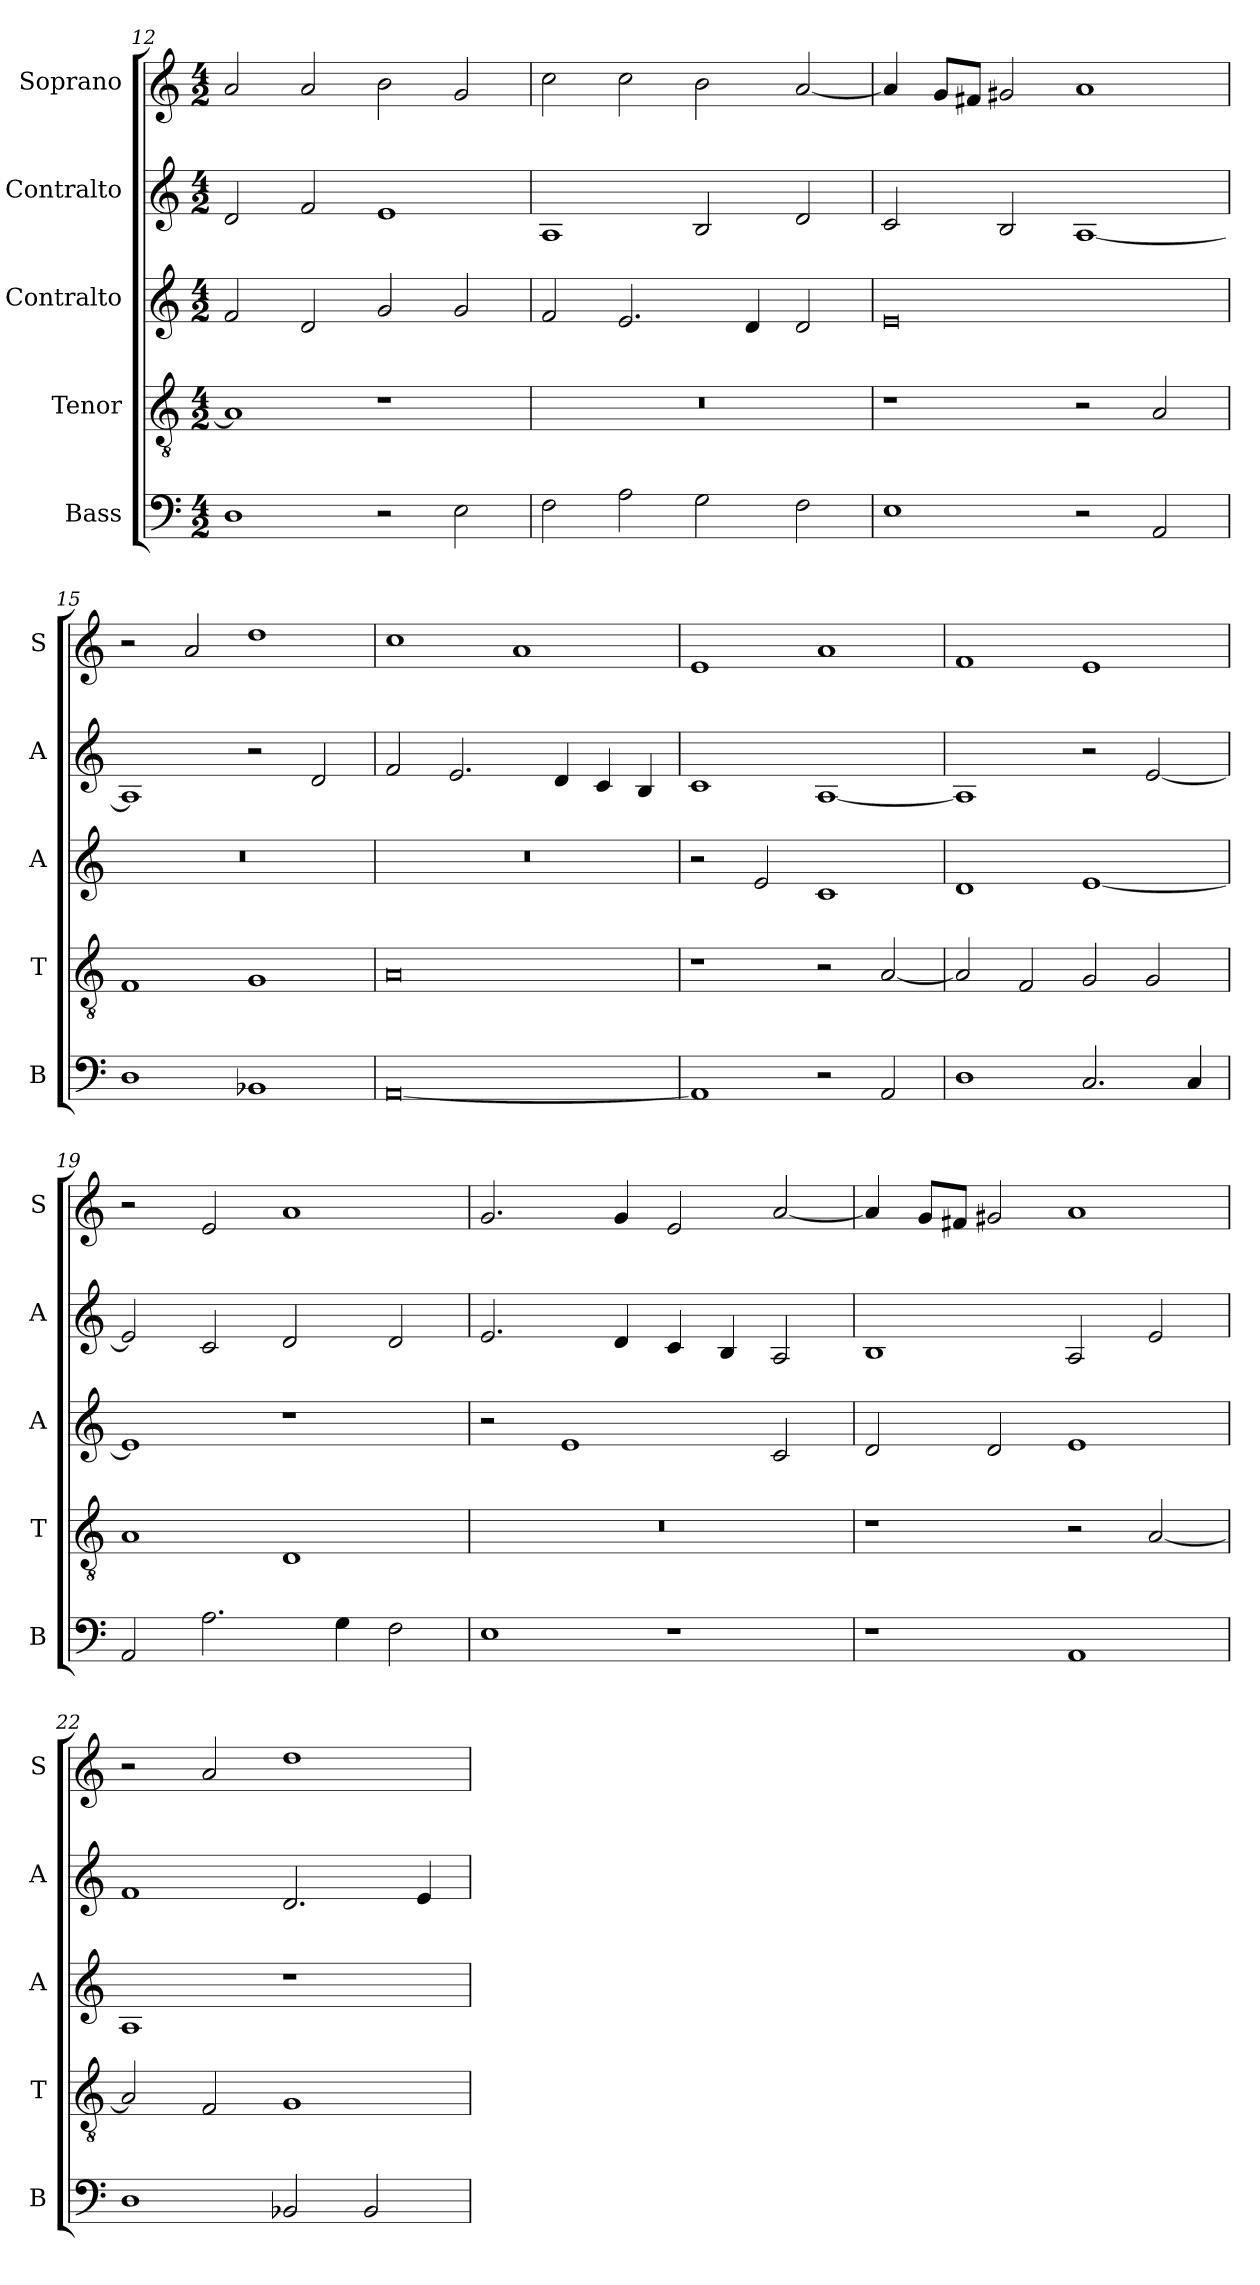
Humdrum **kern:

**kern	**kern	**kern	**kern	**kern
*part5	*part4	*part3	*part2	*part1
*staff5	*staff4	*staff3	*staff2	*staff1
*I"Bass	*I"Tenor	*I"Contralto	*I"Contralto	*I"Soprano
*I'B	*I'T	*I'A	*I'A	*I'S
*clefF4	*clefGv2	*clefG2	*clefG2	*clefG2
*k[]	*k[]	*k[]	*k[]	*k[]
*E:phr	*E:phr	*E:phr	*E:phr	*E:phr
*M4/2	*M4/2	*M4/2	*M4/2	*M4/2
=12	=12	=12	=12	=12
1D	1A]	2f	2d	2a
.	.	2d	2f	2a
2r	1r	2g	1e	2b
2E	.	2g	.	2g
=13	=13	=13	=13	=13
2F	0r	2f	1A	2cc
2A	.	2.e	.	2cc
2G	.	.	2B	2b
.	.	4d	.	.
2F	.	2d	2d	[2a
=14	=14	=14	=14	=14
1E	1r	0e	2c	4a]
.	.	.	.	8g/L
.	.	.	.	8f#X/J
.	.	.	2B	2g#X
2r	2r	.	[1A	1a
2AA	2A	.	.	.
=15	=15	=15	=15	=15
1D	1F	0r	1A]	2r
.	.	.	.	2a
1BB-X	1G	.	2r	1dd
.	.	.	2d	.
=16	=16	=16	=16	=16
[0AA	0A	0r	2f	1cc
.	.	.	2.e	.
.	.	.	.	1a
.	.	.	4d	.
.	.	.	4c	.
.	.	.	4B	.
=17	=17	=17	=17	=17
1AA]	1r	2r	1c	1e
.	.	2e	.	.
2r	2r	1c	[1A	1a
2AA	[2A	.	.	.
=18	=18	=18	=18	=18
1D	2A]	1d	1A]	1f
.	2F	.	.	.
2.C	2G	[1e	2r	1e
.	2G	.	[2e	.
4C	.	.	.	.
=19	=19	=19	=19	=19
2AA	1A	1e]	2e]	2r
2.A	.	.	2c	2e
.	1D	1r	2d	1a
4G	.	.	.	.
2F	.	.	2d	.
=20	=20	=20	=20	=20
1E	0r	2r	2.e	2.g
.	.	1e	.	.
.	.	.	4d	4g
1r	.	.	4c	2e
.	.	.	4B	.
.	.	2c	2A	[2a
=21	=21	=21	=21	=21
1r	1r	2d	1B	4a]
.	.	.	.	8g/L
.	.	.	.	8f#X/J
.	.	2d	.	2g#X
1AA	2r	1e	2A	1a
.	[2A	.	2e	.
=22	=22	=22	=22	=22
1D	2A]	1A	1f	2r
.	2F	.	.	2a
2BB-X	1G	1r	2.d	1dd
2BB-	.	.	.	.
.	.	.	4e	.
=	=	=	=	=
*-	*-	*-	*-	*-
